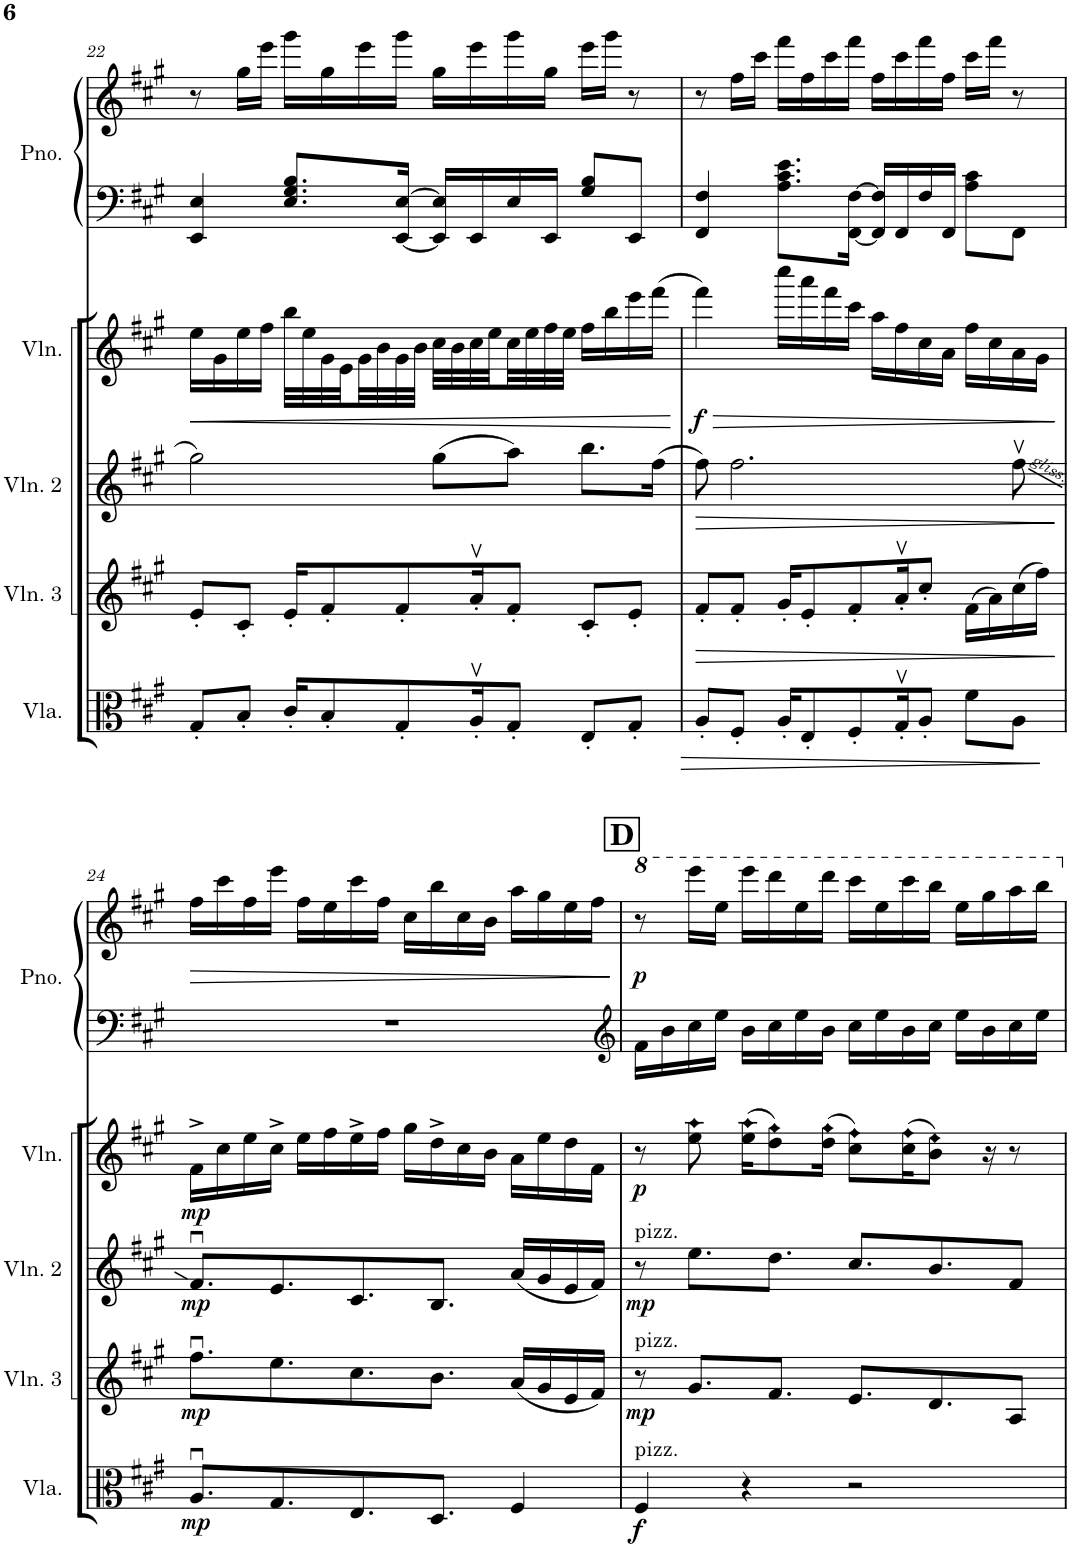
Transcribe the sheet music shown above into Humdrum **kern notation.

**kern	**dynam	**kern	**dynam	**kern	**dynam	**kern	**dynam	**kern	**kern	**dynam
*part5	*part5	*part4	*part4	*part3	*part3	*part2	*part2	*part1	*part1	*part1
*staff6	*staff6	*staff5	*staff5	*staff4	*staff4	*staff3	*staff3	*staff2	*staff1	*staff1/2
*I"Viola	*	*I"Violin 3	*	*I"Violin 2	*	*I"Violin	*	*I"Piano	*	*
*I'Vla.	*	*I'Vln. 3	*	*I'Vln. 2	*	*I'Vln.	*	*I'Pno.	*	*
!!LO:PB:g=z
*clefC3	*	*clefG2	*	*clefG2	*	*clefG2	*	*clefF4	*clefG2	*
*k[f#c#g#]	*	*k[f#c#g#]	*	*k[f#c#g#]	*	*k[f#c#g#]	*	*k[f#c#g#]	*k[f#c#g#]	*
*M4/4	*	*M4/4	*	*M4/4	*	*M4/4	*	*M4/4	*M4/4	*
=22	=22	=22	=22	=22	=22	=22	=22	=22	=22	=22
!	!	!	!	!	!	!	!LO:HP:b	!	!	!
8G#'/L	.	8e'/L	.	2gg#\	.	16ee\LL	<	4EE/ 4E/	8r	.
.	.	.	.	.	.	16g#\	.	.	.	.
8B'/J	.	8c#'/J	.	.	.	16ee\	.	.	16gg#\LL	.
.	.	.	.	.	.	16ff#\JJ	.	.	16eee\JJ	.
16c#'/KL	.	16e'/KL	.	.	.	32bb\LLL	.	8.E/ 8.G#/ 8.B/L	16ggg#\LL	.
.	.	.	.	.	.	32ee\	.	.	.	.
8B'/	.	8f#'/	.	.	.	32g#\	.	.	16gg#\	.
.	.	.	.	.	.	32e\	.	.	.	.
.	.	.	.	.	.	32g#\	.	.	16eee\	.
.	.	.	.	.	.	32b\	.	.	.	.
8G#'/	.	8f#'/	.	.	.	32g#\	.	[16EE/ [16E/Jk	16ggg#\JJ	.
.	.	.	.	.	.	32b\JJJ	.	.	.	.
.	.	.	.	(8gg#\L	.	32cc#\LLL	.	16EE/] 16E/]LL	16gg#\LL	.
.	.	.	.	.	.	32b\	.	.	.	.
16Av'/K	.	16av'/K	.	.	.	32cc#\	.	16EE/	16eee\	.
.	.	.	.	.	.	32ee\	.	.	.	.
8G#'/J	.	8f#'/J	.	8aa\J)	.	32cc#\	.	16E/	16ggg#\	.
.	.	.	.	.	.	32ee\	.	.	.	.
.	.	.	.	.	.	32ff#\	.	16EE/JJ	16gg#\JJ	.
.	.	.	.	.	.	32ee\JJJ	.	.	.	.
8E'/L	.	8c#'/L	.	8.bb\L	.	16ff#\LL	.	8G#/ 8B/L	16eee\LL	.
.	.	.	.	.	.	16bb\	.	.	16ggg#\JJ	.
8G#'/J	.	8e'/J	.	.	.	16eee\	.	8EE/J	8r	.
.	.	.	.	(16ff#\Jk	.	(16fff#\JJ	.	.	.	.
.	.	.	.	.	.	.	[	.	.	.
=23	=23	=23	=23	=23	=23	=23	=23	=23	=23	=23
!	!LO:HP:b	!	!LO:HP:b	!	!LO:HP:b	!	!LO:HP:b	!	!	!
!	!	!	!	!	!	!	!LO:DY:n=1:b	!	!	!
8A'/L	>	8f#'/L	>	8ff#\)	>	4fff#\)	> f	4FF#/ 4F#/	8r	.
8F#'/J	.	8f#'/J	.	2.ff#\	.	.	.	.	16ff#\LL	.
.	.	.	.	.	.	.	.	.	16ccc#\JJ	.
16A'/KL	.	16g#'/KL	.	.	.	16cccc#\LL	.	8.A\ 8.c#\ 8.e\L	16fff#\LL	.
8E'/	.	8e'/	.	.	.	16aaa\	.	.	16ff#\	.
.	.	.	.	.	.	16fff#\	.	.	16ccc#\	.
8F#'/	.	8f#'/	.	.	.	16ccc#\JJ	.	[16FF#\ [16F#\Jk	16fff#\JJ	.
.	.	.	.	.	.	16aa\LL	.	16FF#/] 16F#/]LL	16ff#\LL	.
16G#v'/K	.	16av'/K	.	.	.	16ff#\	.	16FF#/	16ccc#\	.
8A'/J	.	8cc#'/J	.	.	.	16cc#\	.	16F#/	16fff#\	.
.	.	.	.	.	.	16a\JJ	.	16FF#/JJ	16ff#\JJ	.
8f#\L	.	(16f#\LL	.	.	.	16ff#\LL	.	8A\ 8c#\L	16ccc#\LL	.
.	.	16a\)	.	.	.	16cc#\	.	.	16fff#\JJ	.
8A\J	.	(16cc#\	.	8ff#v\	.	16a\	.	8FF#\J	8r	.
.	.	16ff#\JJ)	.	.	.	16g#\JJ	.	.	.	.
.	]	.	]	.	]	.	]	.	.	.
!!LO:LB:g=z
=24	=24	=24	=24	=24	=24	=24	=24	=24	=24	=24
!	!LO:DY:b	!	!LO:DY:b	!	!LO:DY:b	!	!LO:DY:b	!	!	!LO:HP:b
8.Au/L	mp	8.ff#u\L	mp	8.f#u/L	mp	16f#^\LL	mp	1r	16ff#\LL	>
.	.	.	.	.	.	16cc#\	.	.	16ccc#\	.
.	.	.	.	.	.	16ee\	.	.	16ff#\	.
8.G#/	.	8.ee\	.	8.e/	.	16cc#^\JJ	.	.	16eee\JJ	.
.	.	.	.	.	.	16ee\LL	.	.	16ff#\LL	.
.	.	.	.	.	.	16ff#\	.	.	16ee\	.
8.E/	.	8.cc#\	.	8.c#/	.	16ee^\	.	.	16ccc#\	.
.	.	.	.	.	.	16ff#\JJ	.	.	16ff#\JJ	.
.	.	.	.	.	.	16gg#\LL	.	.	16cc#\LL	.
8.D/J	.	8.b\J	.	8.B/J	.	16dd^\	.	.	16bb\	.
.	.	.	.	.	.	16cc#\	.	.	16cc#\	.
.	.	.	.	.	.	16b\JJ	.	.	16b\JJ	.
4F#/	.	(16a/LL	.	(16a/LL	.	16a\LL	.	.	16aa\LL	.
.	.	16g#/	.	16g#/	.	16ee\	.	.	16gg#\	.
.	.	16e/	.	16e/	.	16dd\	.	.	16ee\	.
.	.	16f#/JJ)	.	16f#/JJ)	.	16f#\JJ	.	.	16ff#\JJ	.
.	.	.	.	.	.	.	.	.	.	]
!!LO:REH:place=s1:a:B:cj:fs=14:t=D
=25	=25	=25	=25	=25	=25	=25	=25	=25	=25	=25
*	*	*	*	*	*	*	*	*clefG2	*	*
*	*	*	*	*	*	*	*	*	*8va	*
!	!	!	!	!LO:TX:a:t=pizz.	!	!	!	!	!	!
!	!	!LO:TX:a:t=pizz.	!	!	!	!	!	!	!	!
!LO:TX:a:t=pizz.	!	!	!	!	!	!	!	!	!	!
!	!LO:DY:b	!	!LO:DY:b	!	!LO:DY:b	!	!LO:DY:b	!	!	!LO:DY:b
4F#/	f	8r	mp	8r	mp	8r	p	16f#\LL	8r	p
.	.	.	.	.	.	.	.	16b\	.	.
.	.	8.g#/L	.	8.ee\L	.	8ee\ 8aa\	.	16cc#\	16eeee\LL	.
.	.	.	.	.	.	.	.	16ee\JJ	16eee\JJ	.
4r	.	.	.	.	.	(16ee\ 16aa\KL	.	16b\LL	16eeee\LL	.
.	.	8.f#/J	.	8.dd\J	.	8dd\ 8gg#\)	.	16cc#\	16dddd\	.
.	.	.	.	.	.	.	.	16ee\	16eee\	.
.	.	.	.	.	.	(16dd\ 16gg#\Jk	.	16b\JJ	16dddd\JJ	.
2r	.	8.e/L	.	8.cc#/L	.	8cc#\ 8ff#\L)	.	16cc#\LL	16cccc#\LL	.
.	.	.	.	.	.	.	.	16ee\	16eee\	.
.	.	.	.	.	.	(16cc#\ 16ff#\K	.	16b\	16cccc#\	.
.	.	8.d/	.	8.b/	.	8b\ 8ee\J)	.	16cc#\JJ	16bbb\JJ	.
.	.	.	.	.	.	.	.	16ee\LL	16eee\LL	.
.	.	.	.	.	.	16r	.	16b\	16ggg#\	.
.	.	8A/J	.	8f#/J	.	8r	.	16cc#\	16aaa\	.
.	.	.	.	.	.	.	.	16ee\JJ	16bbb\JJ	.
*	*	*	*	*	*	*	*	*	*X8va	*
=	=	=	=	=	=	=	=	=	=	=
*-	*-	*-	*-	*-	*-	*-	*-	*-	*-	*-
